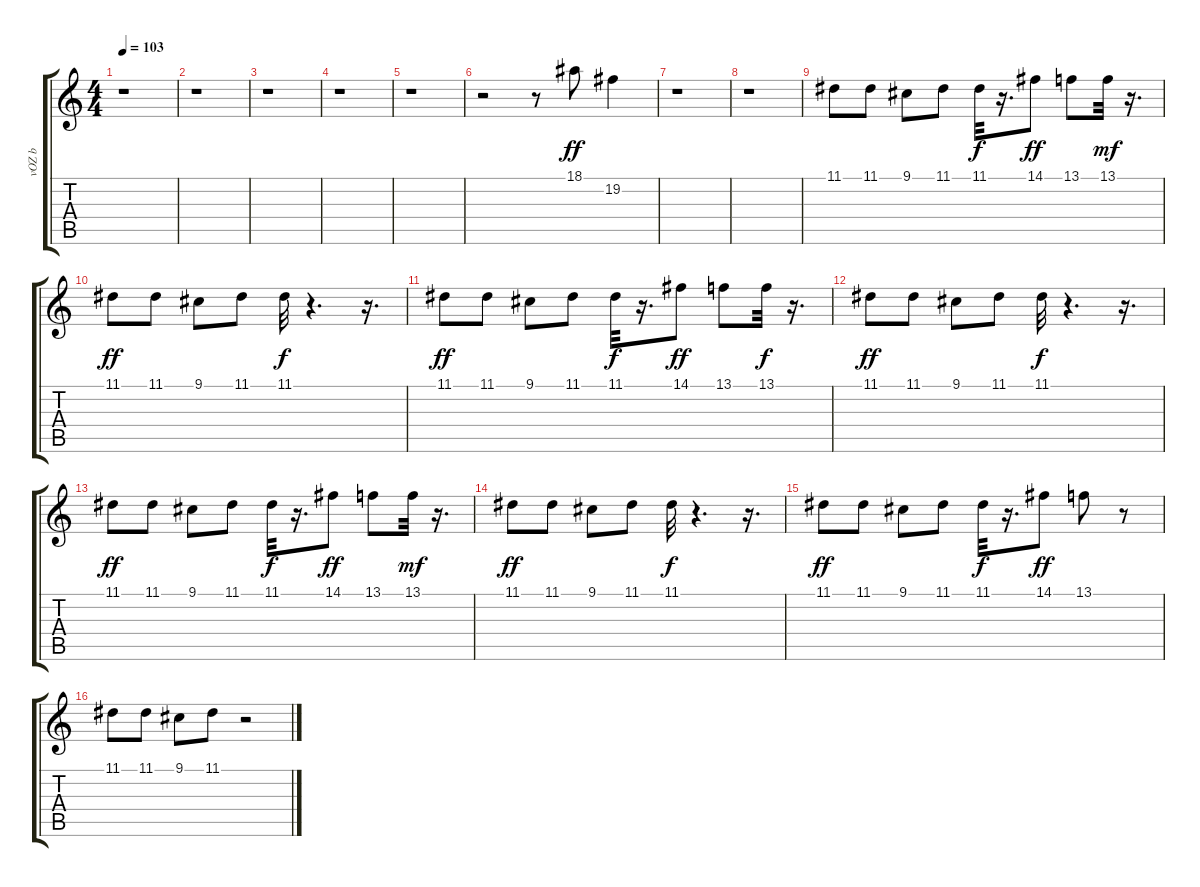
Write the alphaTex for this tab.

\track ("vOZ b" "vOZ b") {instrument lead6voice}
\staff {score tabs}
\tuning (E4 B3 G3 D3 A2 E2) {hide}
\ts (4 4)
\tempo 103
\clef g2
\ks c
r.1{dy ff instrument lead6voice} |
r.1 |
r.1 |
r.1 |
r.1 |
r.2 r.8 18.1.8 19.2.4 |
r.1 |
r.1 |
11.1.8 11.1.8 9.1.8 11.1.8 11.1.32{dy f} r.16{d} 14.1.8{dy ff} 13.1.8 13.1.32{dy mf} r.16{d} |
11.1.8{dy ff} 11.1.8 9.1.8 11.1.8 11.1.32{dy f} r.4{d} r.16{d} |
11.1.8{dy ff} 11.1.8 9.1.8 11.1.8 11.1.32{dy f} r.16{d} 14.1.8{dy ff} 13.1.8 13.1.32{dy f} r.16{d} |
11.1.8{dy ff} 11.1.8 9.1.8 11.1.8 11.1.32{dy f} r.4{d} r.16{d} |
11.1.8{dy ff} 11.1.8 9.1.8 11.1.8 11.1.32{dy f} r.16{d} 14.1.8{dy ff} 13.1.8 13.1.32{dy mf} r.16{d} |
11.1.8{dy ff} 11.1.8 9.1.8 11.1.8 11.1.32{dy f} r.4{d} r.16{d} |
11.1.8{dy ff} 11.1.8 9.1.8 11.1.8 11.1.32{dy f} r.16{d} 14.1.8{dy ff} 13.1.8 r.8 |
11.1.8 11.1.8 9.1.8 11.1.8 r.2
